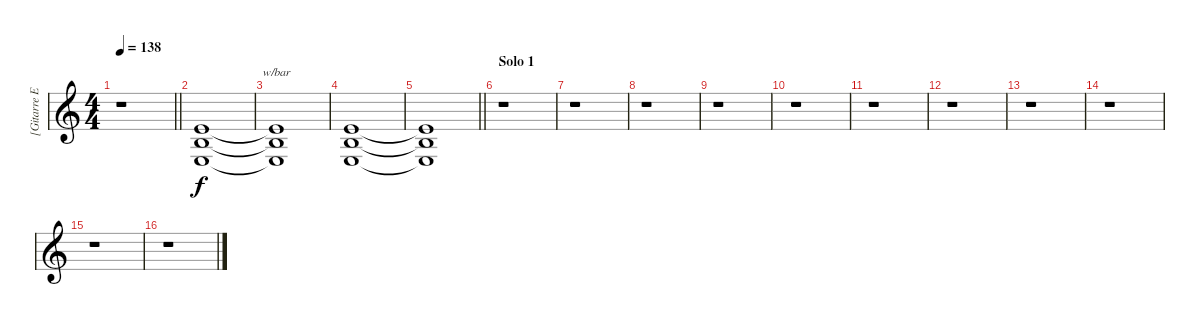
\track ("[Gitarre Effekt]" "[Gitarre E") {instrument distortionguitar}
\staff {score}
\tuning (E4 B3 G3 D3 A2 E2) {hide}
\ts (4 4)
\tempo 138
\clef g2
\barLineRight lightlight
\ks c
r.1{dy f} |
(2.4 2.5 0.6).1 |
(2.4{t} 2.5{t} 0.6{t}).1{tbe (custom default 0 0 20 -2 40 0 60 0)} |
(2.4{t} 2.5{t} 0.6{t}).1 |
\barLineRight lightlight
(2.4{t} 2.5{t} 0.6{t}).1 |
\section ("" "Solo 1")
r.1 |
r.1 |
r.1 |
r.1 |
r.1 |
r.1 |
r.1 |
r.1 |
r.1 |
r.1 |
r.1
